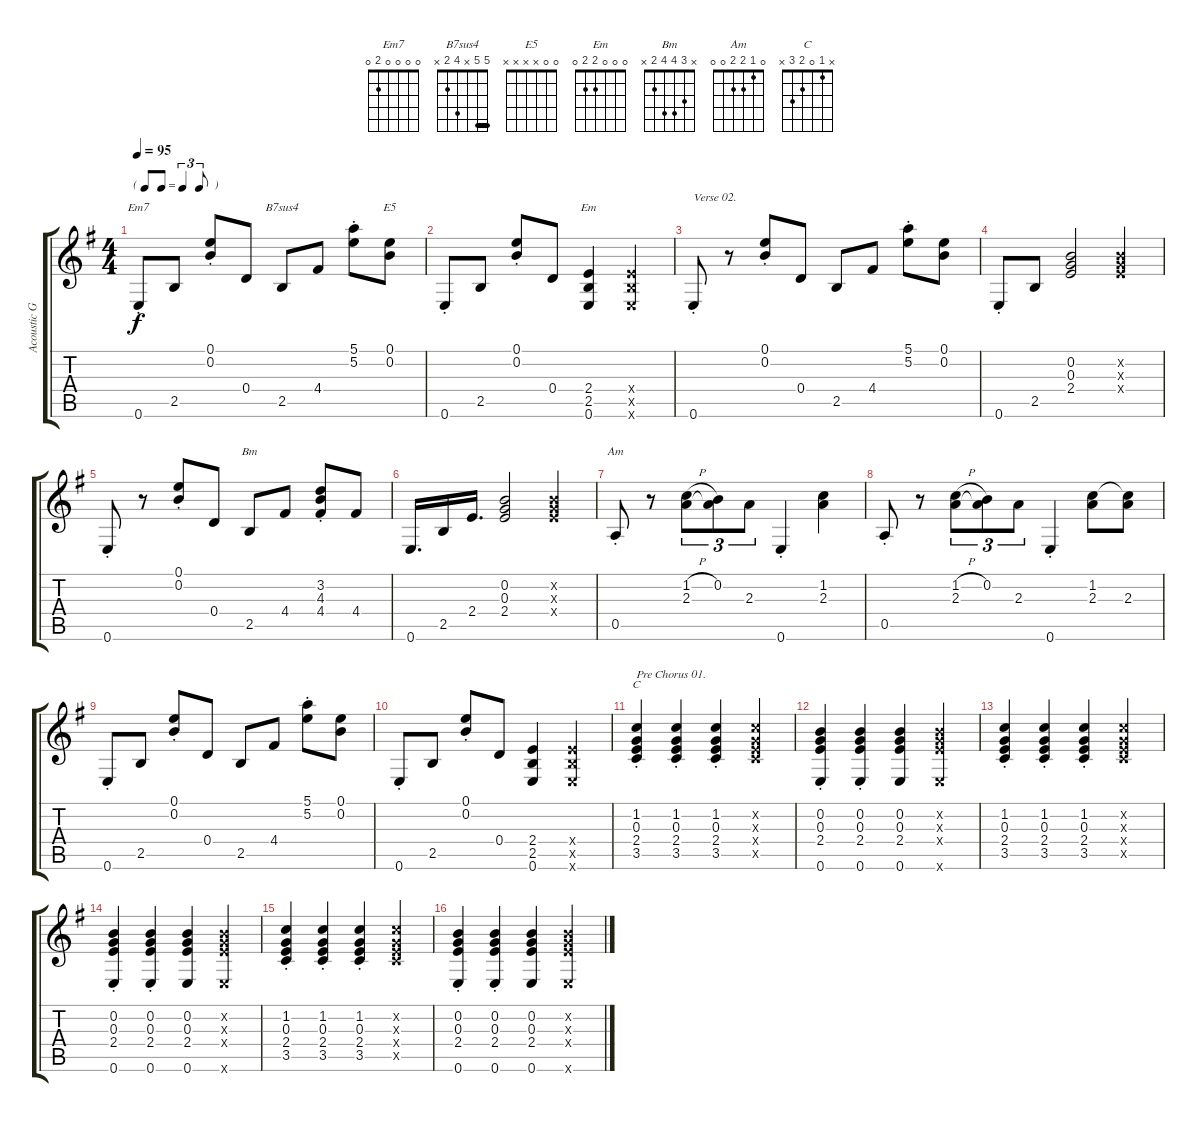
\track ("Acoustic Guitar" "Acoustic G") {instrument acousticguitarsteel}
\staff {score tabs}
\tuning (E4 B3 G3 D3 A2 E2) {hide}
\chord ("Em7" 0 0 0 0 2 0)
\chord ("B7sus4" 5 5 x 4 2 x) {barre 5}
\chord ("E5" 0 0 x x x x)
\chord ("Em" 0 0 0 2 2 0)
\chord ("Bm" x 3 4 4 2 x)
\chord ("Am" 0 1 2 2 0 0)
\chord ("C" x 1 0 2 3 x)
\ts (4 4)
\tf triplet8th
\tempo 95
\clef g2
\ks eminor
0.6{st}.8{ch "Em7" dy f} 2.5.8 (0.1{st} 0.2{st}).8 0.4.8 2.5.8{ch "B7sus4"} 4.4.8 (5.1{st} 5.2{st}).8 (0.1 0.2).8{ch "E5"} |
0.6{st}.8 2.5.8 (0.1{st} 0.2{st}).8 0.4.8 (2.4 2.5 0.6).4{ch "Em"} (2.4{x} 2.5{x} 0.6{x}).4 |
0.6{st}.8{txt "Verse 02."} r.8 (0.1{st} 0.2{st}).8 0.4.8 2.5.8 4.4.8 (5.1{st} 5.2{st}).8 (0.1 0.2).8 |
0.6{st}.8 2.5.8 (0.2 0.3 2.4).2 (0.2{x} 0.3{x} 2.4{x}).4 |
0.6{st}.8 r.8 (0.1{st} 0.2{st}).8 0.4.8 2.5.8{ch "Bm"} 4.4.8 (3.2{st} 4.3{st} 4.4{st}).8 4.4.8 |
0.6.16{d} 2.5.16 2.4.16{d} (0.2 0.3 2.4).2 (0.2{x} 0.3{x} 2.4{x}).4 |
0.5{st}.8{ch "Am"} r.8 (1.2{h} 2.3).8{tu (3 2)} (0.2 2.3{t}).8{tu (3 2)} 2.3.8{tu (3 2)} 0.6{st}.4 (1.2 2.3).4 |
0.5{st}.8 r.8 (1.2{h} 2.3).8{tu (3 2)} (0.2 2.3{t}).8{tu (3 2)} 2.3.8{tu (3 2)} 0.6{st}.4 (1.2 2.3).8 (1.2{t} 2.3).8 |
0.6{st}.8 2.5.8 (0.1{st} 0.2{st}).8 0.4.8 2.5.8 4.4.8 (5.1{st} 5.2{st}).8 (0.1 0.2).8 |
0.6{st}.8 2.5.8 (0.1{st} 0.2{st}).8 0.4.8 (2.4 2.5 0.6).4 (2.4{x} 2.5{x} 0.6{x}).4 |
(1.2{st} 0.3{st} 2.4{st} 3.5{st}).4{ch "C" txt "Pre Chorus 01."} (1.2{st} 0.3{st} 2.4{st} 3.5{st}).4 (1.2{st} 0.3 2.4 3.5).4 (1.2{x} 0.3{x} 2.4{x} 3.5{x}).4 |
(0.2{st} 0.3{st} 2.4{st} 0.6{st}).4 (0.2{st} 0.3{st} 2.4{st} 0.6{st}).4 (0.2 0.3 2.4 0.6).4 (0.2{x} 0.3{x} 2.4{x} 0.6{x}).4 |
(1.2{st} 0.3{st} 2.4{st} 3.5{st}).4 (1.2{st} 0.3{st} 2.4{st} 3.5{st}).4 (1.2{st} 0.3 2.4 3.5).4 (1.2{x} 0.3{x} 2.4{x} 3.5{x}).4 |
(0.2{st} 0.3{st} 2.4{st} 0.6{st}).4 (0.2{st} 0.3{st} 2.4{st} 0.6{st}).4 (0.2 0.3 2.4 0.6).4 (0.2{x} 0.3{x} 2.4{x} 0.6{x}).4 |
(1.2{st} 0.3{st} 2.4{st} 3.5{st}).4 (1.2{st} 0.3{st} 2.4{st} 3.5{st}).4 (1.2{st} 0.3 2.4 3.5).4 (1.2{x} 0.3{x} 2.4{x} 3.5{x}).4 |
(0.2{st} 0.3{st} 2.4{st} 0.6{st}).4 (0.2{st} 0.3{st} 2.4{st} 0.6{st}).4 (0.2 0.3 2.4 0.6).4 (0.2{x} 0.3{x} 2.4{x} 0.6{x}).4
